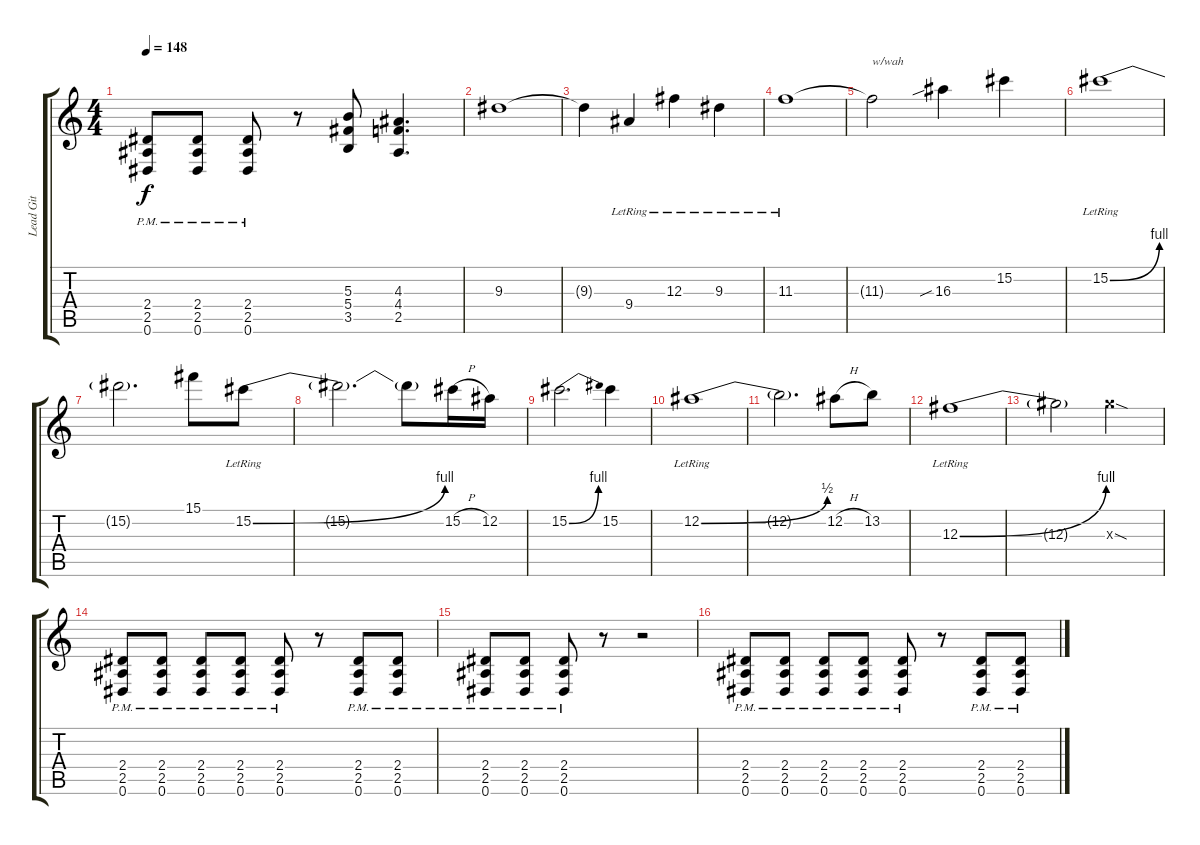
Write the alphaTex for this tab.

\track ("Lead Git" "Lead Git") {instrument distortionguitar}
\staff {score tabs}
\tuning (Eb4 Bb3 Gb3 Db3 Ab2 Eb2) {hide}
\ts (4 4)
\tempo 148
\clef g2
\ks c
(2.4{pm} 2.5{pm} 0.6{pm}).8{dy f} (2.4{pm} 2.5{pm} 0.6{pm}).8 (2.4{pm} 2.5{pm} 0.6{pm}).8 r.8 (5.3 5.4 3.5).8 (4.3 4.4 2.5).4{d} |
9.3.1 |
9.3{t}.4 9.4{lr}.4 12.3{lr}.4 9.3{lr}.4 |
11.3{lr}.1 |
11.3{t}.2{txt "w/wah"} 16.3{sib}.4 15.2.4 |
15.2{be (bend 0 0 60 4) lr}.1 |
15.2{t}.2{d} 15.1.8 15.2{be (bend 0 0 60 4) lr}.8 |
15.2{t}.2{d} 15.2{t}.8 15.2{h}.16 12.2.16 |
15.2{be (bend 0 0 60 4)}.2{d} 15.2.4 |
12.2{be (bend 0 0 60 2) lr}.1 |
12.2{t}.2{d} 12.2{h}.8 13.2.8 |
12.3{be (bend 0 0 60 4) lr}.1 |
12.3{t}.2 14.3{sod x}.2 |
(2.4{pm} 2.5{pm} 0.6{pm}).8 (2.4{pm} 2.5{pm} 0.6{pm}).8 (2.4{pm} 2.5{pm} 0.6{pm}).8 (2.4{pm} 2.5{pm} 0.6{pm}).8 (2.4{pm} 2.5{pm} 0.6{pm}).8 r.8 (2.4{pm} 2.5{pm} 0.6{pm}).8 (2.4{pm} 2.5{pm} 0.6{pm}).8 |
(2.4{pm} 2.5{pm} 0.6{pm}).8 (2.4{pm} 2.5{pm} 0.6{pm}).8 (2.4{pm} 2.5{pm} 0.6{pm}).8 r.8 r.2 |
(2.4{pm} 2.5{pm} 0.6{pm}).8 (2.4{pm} 2.5{pm} 0.6{pm}).8 (2.4{pm} 2.5{pm} 0.6{pm}).8 (2.4{pm} 2.5{pm} 0.6{pm}).8 (2.4{pm} 2.5{pm} 0.6{pm}).8 r.8 (2.4{pm} 2.5{pm} 0.6{pm}).8 (2.4{pm} 2.5{pm} 0.6{pm}).8
